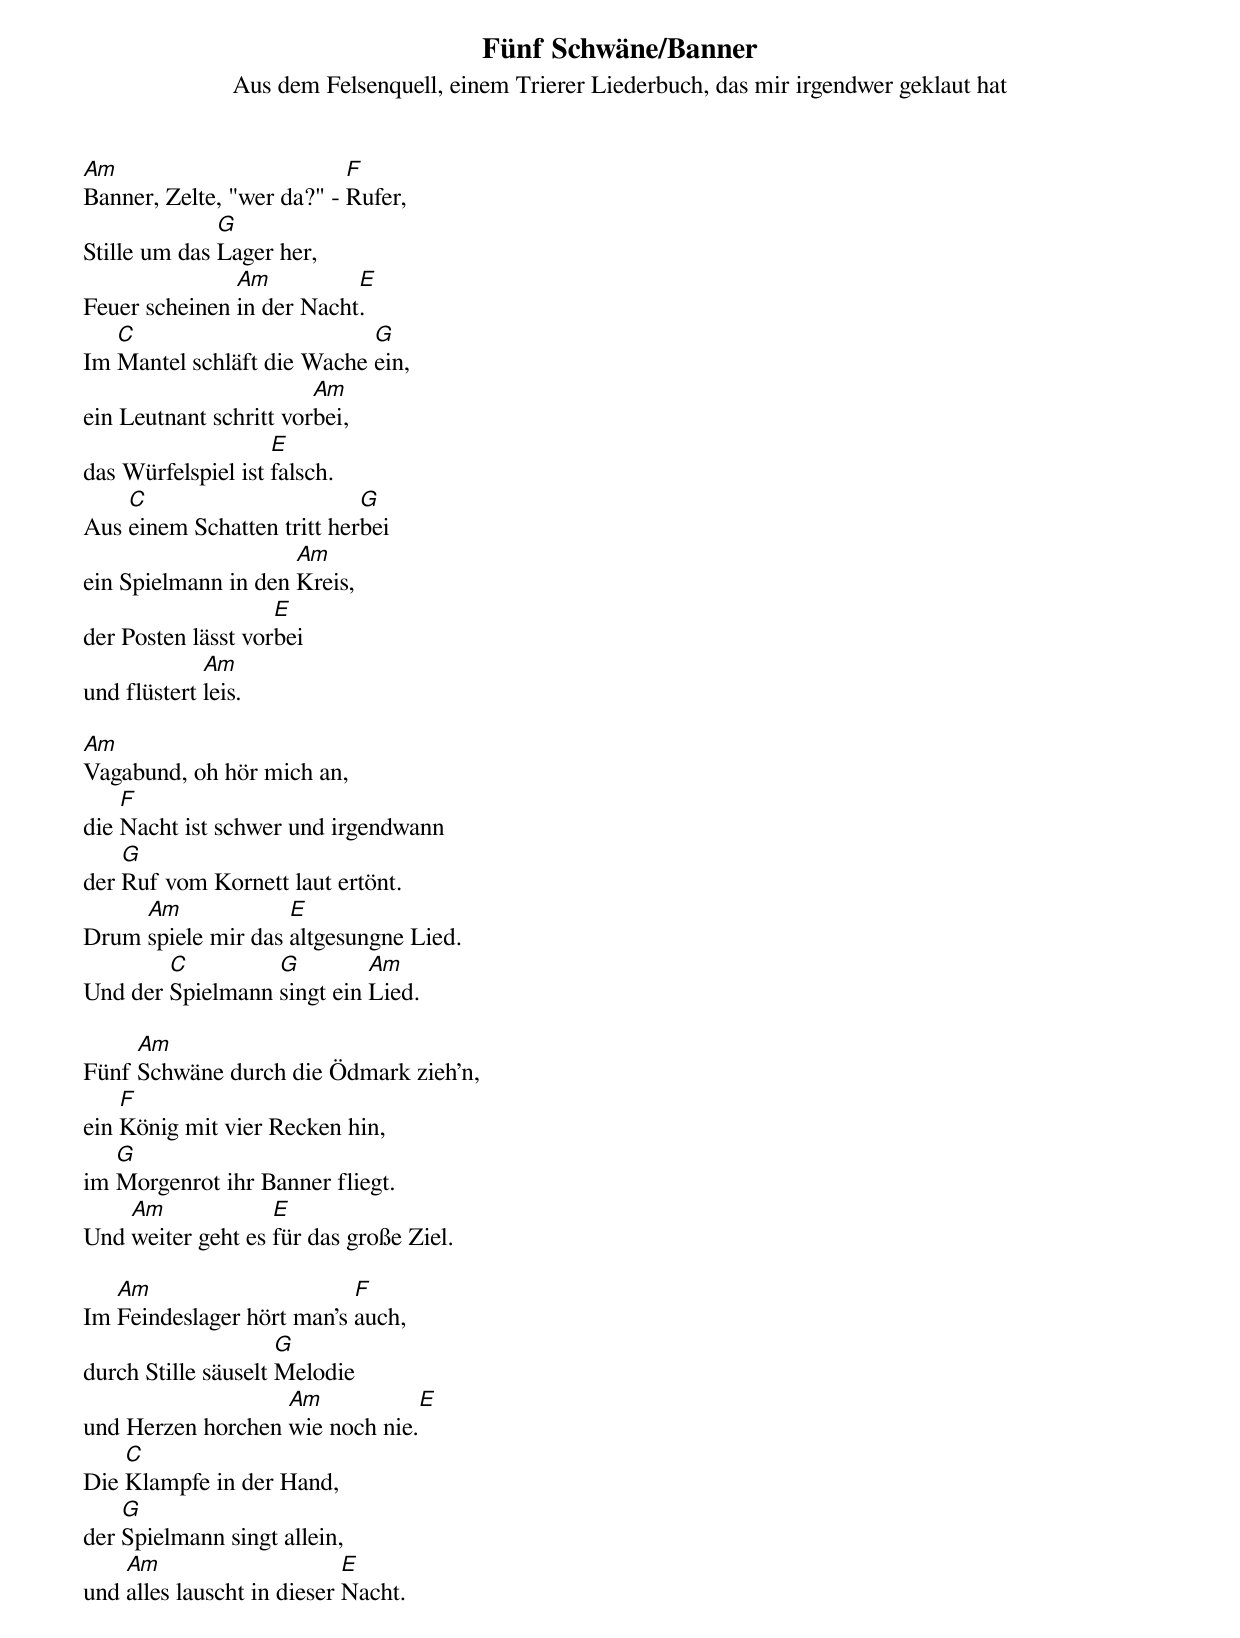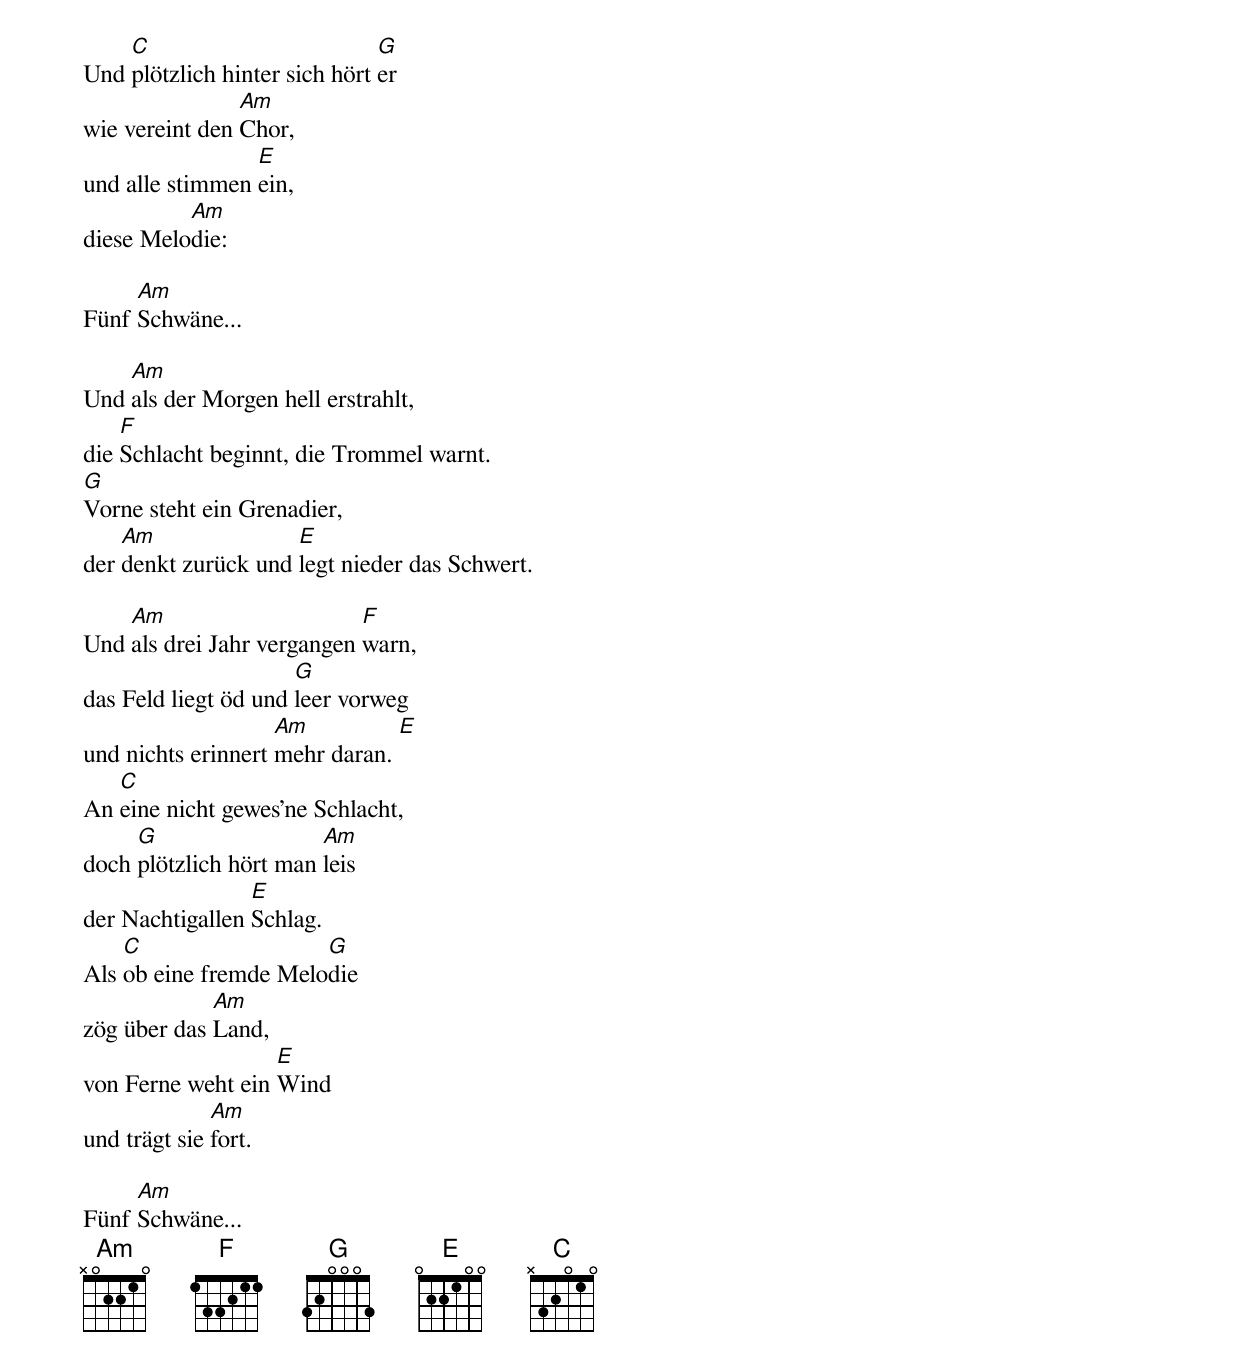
{t:Fünf Schwäne/Banner}
{st:Aus dem Felsenquell, einem Trierer Liederbuch, das mir irgendwer geklaut hat}


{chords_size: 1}
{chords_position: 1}
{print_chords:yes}
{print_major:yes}
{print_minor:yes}
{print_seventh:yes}
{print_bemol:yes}
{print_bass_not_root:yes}
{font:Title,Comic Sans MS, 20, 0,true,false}
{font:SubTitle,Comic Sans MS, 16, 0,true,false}
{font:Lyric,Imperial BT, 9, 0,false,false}
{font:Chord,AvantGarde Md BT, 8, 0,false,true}
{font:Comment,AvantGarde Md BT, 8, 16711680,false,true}
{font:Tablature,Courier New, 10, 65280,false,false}
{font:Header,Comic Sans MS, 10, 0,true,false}
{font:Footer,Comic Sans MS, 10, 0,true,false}
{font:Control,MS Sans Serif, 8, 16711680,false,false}
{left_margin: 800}
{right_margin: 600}
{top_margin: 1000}
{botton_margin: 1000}
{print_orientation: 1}





[Am]Banner, Zelte, "wer da?" - [F]Rufer,
Stille um das [G]Lager her,
Feuer scheinen [Am]in der Nacht[E].
Im [C]Mantel schläft die Wache [G]ein,
ein Leutnant schritt vor[Am]bei,
das Würfelspiel ist [E]falsch.
Aus [C]einem Schatten tritt her[G]bei
ein Spielmann in den [Am]Kreis,
der Posten lässt vor[E]bei
und flüstert [Am]leis.

[Am]Vagabund, oh hör mich an,
die [F]Nacht ist schwer und irgendwann
der [G]Ruf vom Kornett laut ertönt.
Drum [Am]spiele mir das [E]altgesungne Lied.
Und der [C]Spielmann [G]singt ein [Am]Lied.

Fünf [Am]Schwäne durch die Ödmark zieh'n,
ein [F]König mit vier Recken hin,
im [G]Morgenrot ihr Banner fliegt.
Und [Am]weiter geht es [E]für das große Ziel.

Im [Am]Feindeslager hört man's [F]auch,
durch Stille säuselt [G]Melodie
und Herzen horchen [Am]wie noch nie.[E]
Die [C]Klampfe in der Hand,
der [G]Spielmann singt allein,
und [Am]alles lauscht in dieser [E]Nacht.
{new_page}
Und [C]plötzlich hinter sich hört [G]er
wie vereint den [Am]Chor,
und alle stimmen [E]ein,
diese Melo[Am]die:

Fünf [Am]Schwäne...

Und [Am]als der Morgen hell erstrahlt,
die [F]Schlacht beginnt, die Trommel warnt.
[G]Vorne steht ein Grenadier,
der [Am]denkt zurück und [E]legt nieder das Schwert.

Und [Am]als drei Jahr vergangen [F]warn,
das Feld liegt öd und [G]leer vorweg
und nichts erinnert [Am]mehr daran. [E]
An [C]eine nicht gewes'ne Schlacht,
doch [G]plötzlich hört man [Am]leis
der Nachtigallen [E]Schlag.
Als [C]ob eine fremde Melo[G]die
zög über das [Am]Land,
von Ferne weht ein [E]Wind
und trägt sie [Am]fort.

Fünf [Am]Schwäne...
